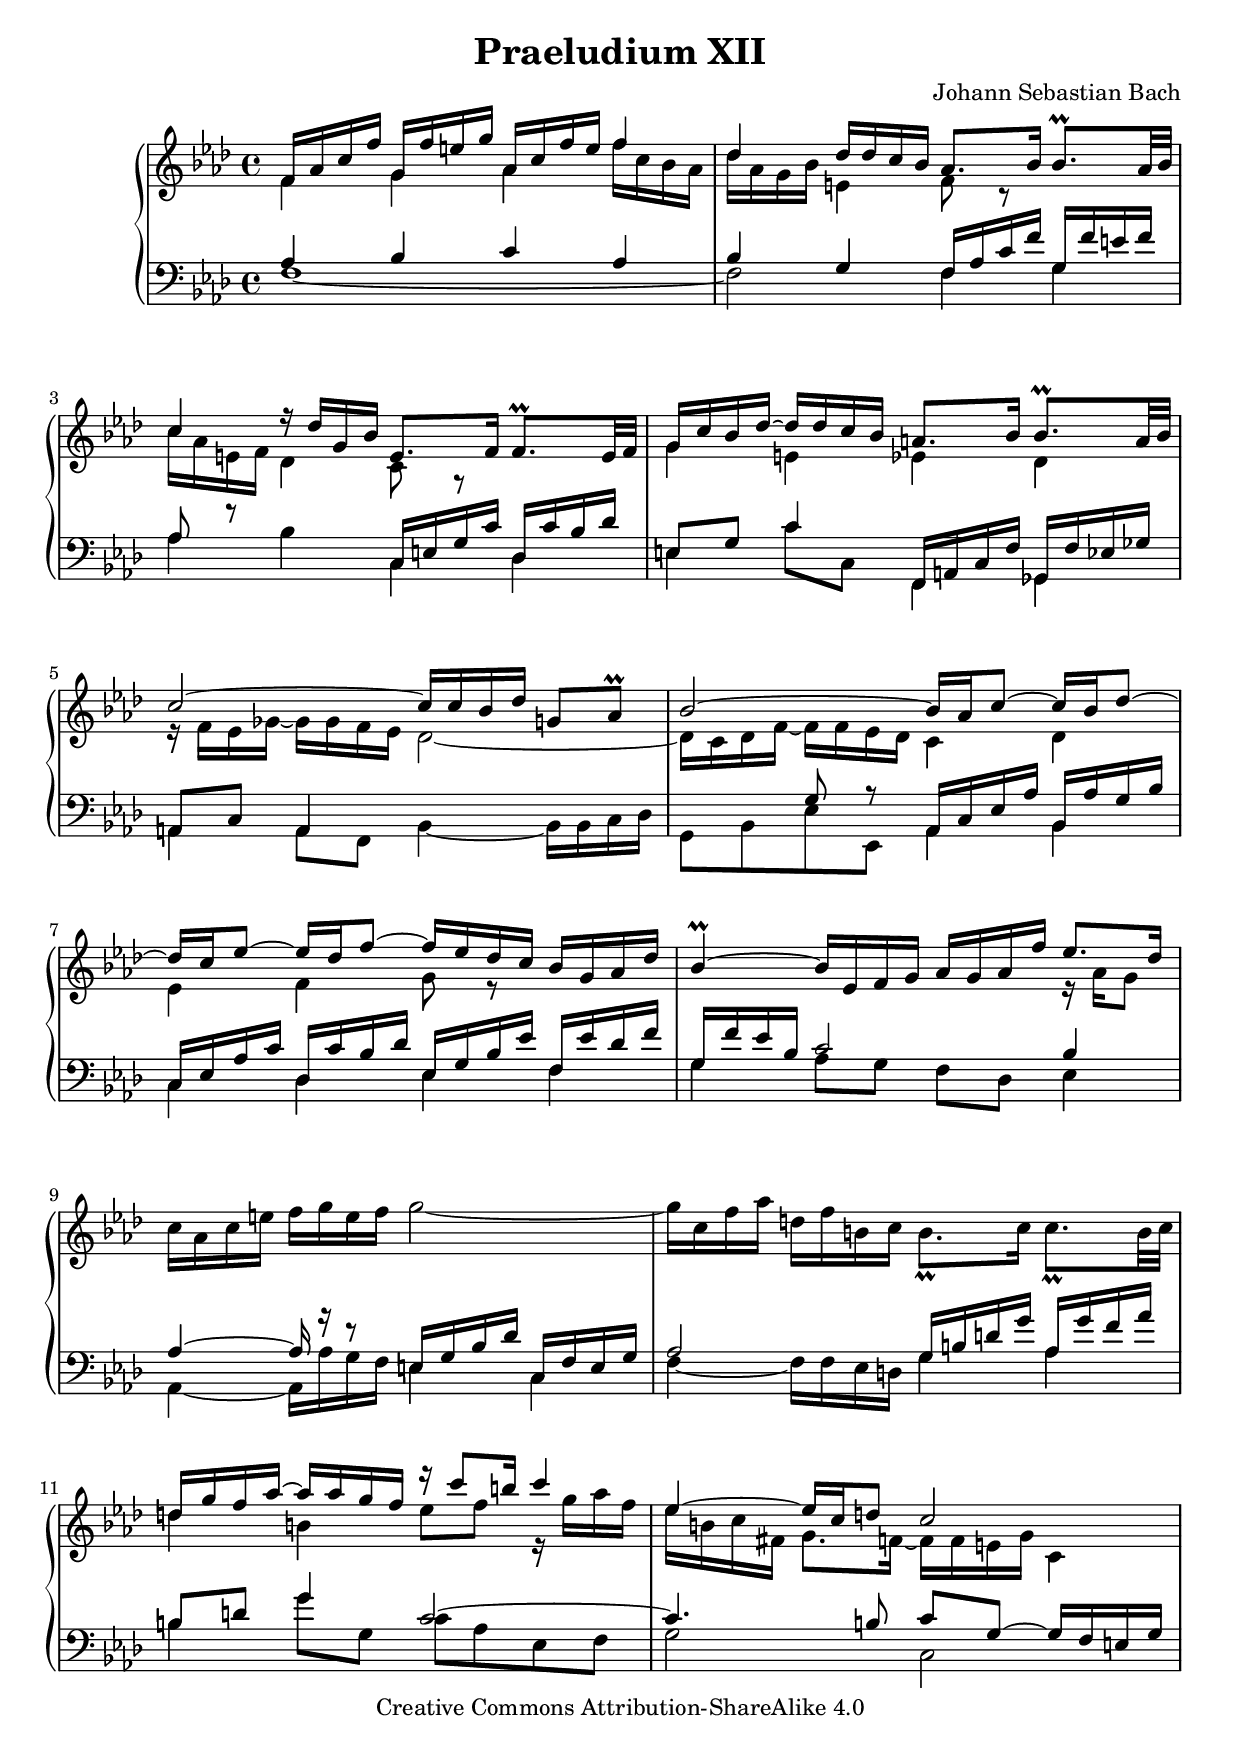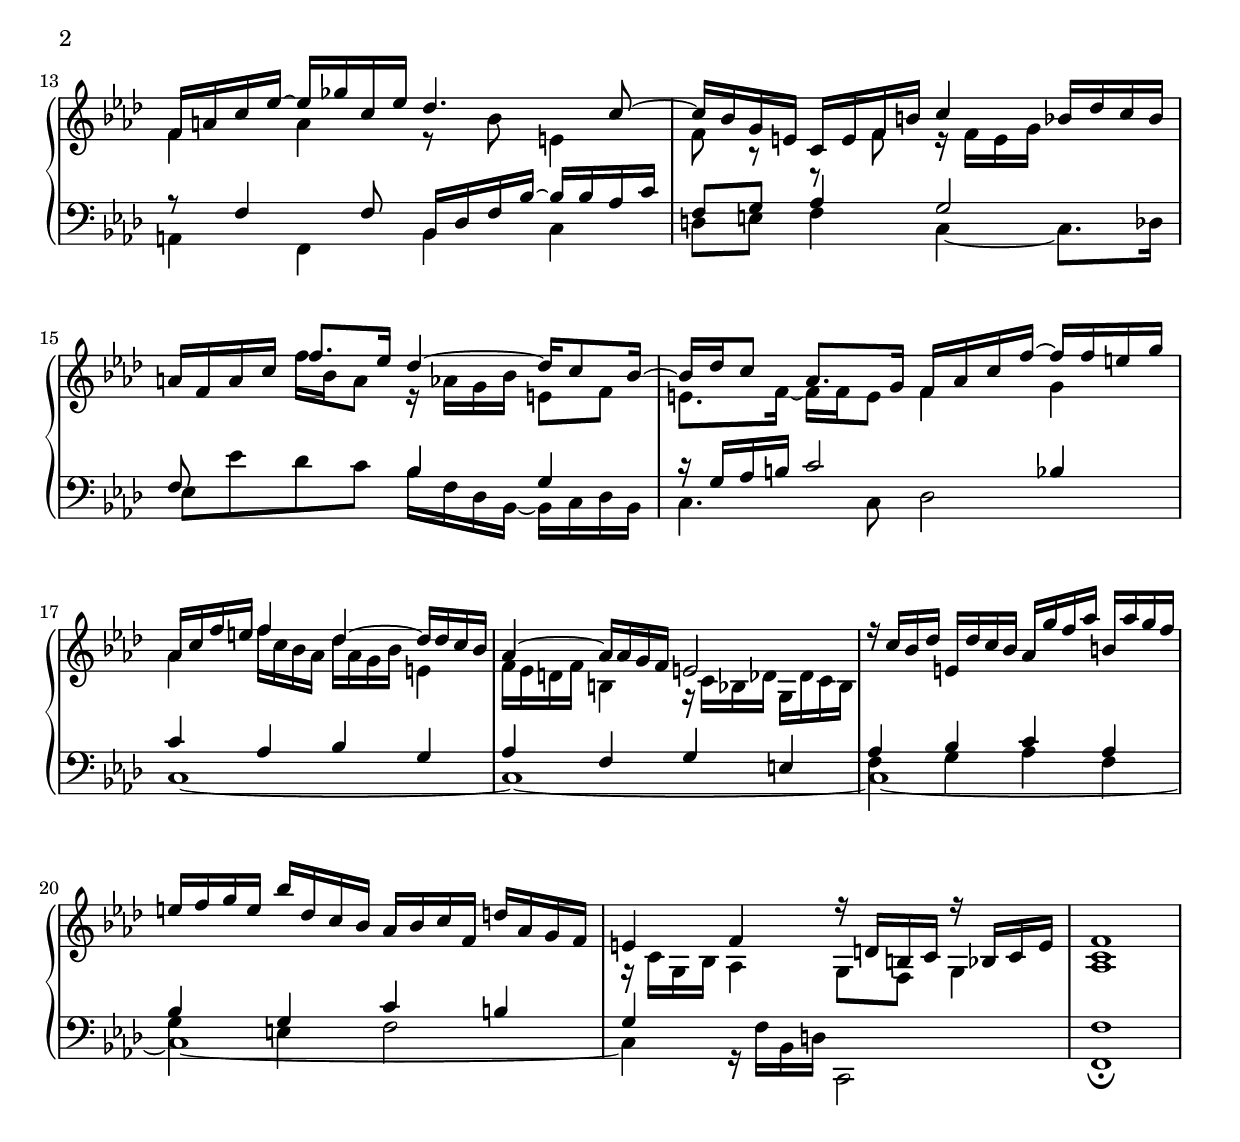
\version "2.18.2"

\header {
  title = "Praeludium XII"
  composer = "Johann Sebastian Bach"
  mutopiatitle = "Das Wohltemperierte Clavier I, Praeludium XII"
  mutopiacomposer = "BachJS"
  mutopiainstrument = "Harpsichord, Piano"
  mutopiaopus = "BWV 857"
  date = "18th Century"
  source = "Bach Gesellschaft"
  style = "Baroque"
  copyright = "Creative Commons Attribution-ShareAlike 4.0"
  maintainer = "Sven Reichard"
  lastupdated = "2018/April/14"
  version = "2.18.2"
}

\include "articulate.ly"

global = {  
 \key f \minor
 \time 4/4
}

soprano = \relative f'
{
  |
  f16 as c f  g, f' e g  as, c f e f4 |
  des4 des16 des c bes  as8. bes16  bes8.\prall as32 bes |

  c4 r16 des g, bes e,8. f16  f8.\prall e32 f |
  g16 c bes des ~ des des c bes a8. bes16  bes8.\prall a32 bes |

  c2 ~ c16 c bes des g,8 as\prall |
  bes2 ~ bes16 as c8 ~ c16 bes des8 ~ |

  des16 c es8 ~ es16 des f8 ~ f16 es des c bes g as des |
  bes4\prall ~ bes16 es, f g as g as f' es8. des16 |
  s1 |

  s1 |
  d16  g f as ~ as as g f r c'8 b16 c4 |

%%%%%%

  es,4 ~ es16 c d8 c2 |
  f,16 a c es ~ es ges c, es des4. c8~ |

  c16 bes g e c e f b c4  bes16 des c bes |
  a f a c f8. es16 des4 ~ des16 c8 bes16 ~ |

  bes des c8 as8. g16 f as c f ~ f f e g |
  as, c f e f4 des ~ des16 des c bes |

  as4 ~ as16 as g f e2 |
  r16 c' bes des e, des' c bes as g' f as b, as' g f |

  e f g e bes' des, c bes as bes c f, d' as g f |
  e4 f4 r16 d b c r bes c e |
  f1
  
}

alto = \relative f'
{
  |
  f4 g as f'16 c bes as |
  des as g bes e,4 f8 r s4 |

  c'16 as e f des4 c8 r s4 |
  g'4 e es des |

  r16 f es ges ~ ges ges f es des2 ~ |
  des16 c des f ~ f f es des c4 des |

  es f g8 r s4 |
  s2 s4 r16 as g8 |
  c16 as c e f g e f g2 ~ |

  g16 c, f as d, f b, c b8. \prall c16 c8.\prall b32 c |
  d4 b es8 f r16 g as f |
  %%%%%

  es b c fis, g8. f16 ~ f f e g c,4 |

  f a r8 bes e,4 |
  % 14
  f8 r r f r16 f e g s4 |
  s4 f'16 bes, a8 r16 as g bes e,8 f |

  e8. f16 ~ f f e8 f4 g |
  as f'16 c bes as des as g bes e,4 |

  f16 es d f b,4 r16 c bes des g, des' c bes |
  s1 |

  s1 |
  r16 c g bes as4 g8 f g4 |
  << c1 \\ as >> 
}


tenor = \relative f
{
  as4 bes c as |
  bes g f16 as c f g, f' e f|

  as,8 r s4 c,16 e g c des, c' bes des |
  e,8 g c4 f,,16 a c f ges, f' es ges |

  a,8 c a4 s2 |
  s4 g'8 r as,16 c es as bes, as' g bes |

  c, es as c  des, c' bes des  es, g bes es  f, es' des f |
  g, f' es bes c2 bes4 |
  as4 ~ as16 r r8 e16 g bes des c, f e g |

  as2 g16 b d g as, g' f as |
  b,8 d g4 c,2 ~ |
  
  c4. b8 c g ~ g16 f e g |
  r8 f4 f8  bes,16 des f bes ~ bes bes as c |

  f,8 g as4 g2 |
  f8 s s4 bes4 g |

  r16 g as b c2 bes4 |
  c as bes g |

  as f g e |
  <<{as bes c as | bes g c b } \\ {f g as f g e f2  }
  >>
  g4 s s2 |
  f1
  }

bass = \relative f {
  f1 ~ |
  f2 f4 g |
  
  as bes c, des |
  e c'8 c, f,4 ges|

  a a8 f bes4 ~ bes16 bes c des|
  g,8 bes es es, as4  bes |

  c des es f |
  g as8 g f des es4 |
  as,4 ~ as16 as' g f e4 c |

  f4 ~ f16 f es d g4 as  |
  b4 g'8 g, c as es f |

  g2 c, |
  a4 f bes c |

  d8 e f4 c ~ c8. des16 |
  es8 es' des c bes16 f des bes ~ bes c des bes |

  c4. c8 des2 |
  c1 ~  |c ~  |c~ | c~  |
  c4 r16 f bes, d c,2 |
  f1\fermata
  }


\score {
  \articulate
  \new PianoStaff << 
    \new Staff \with {midiInstrument = #"harpsichord"}
    << \global \clef treble
       \soprano \\
       \alto
     >>
    \new Staff \with {midiInstrument = #"harpsichord"}
    << \global \clef bass
       \tenor \\ 
       \bass
     >>
  >>
  
  \midi { \tempo 4=88 }

}
\score {
  \new PianoStaff << 
    \new Staff
    << \global \clef treble
       \soprano \\
       \alto
     >>
    \new Staff
    << \global \clef bass
       \tenor \\ 
       \bass
     >>
  >>
  \layout { }
  

}